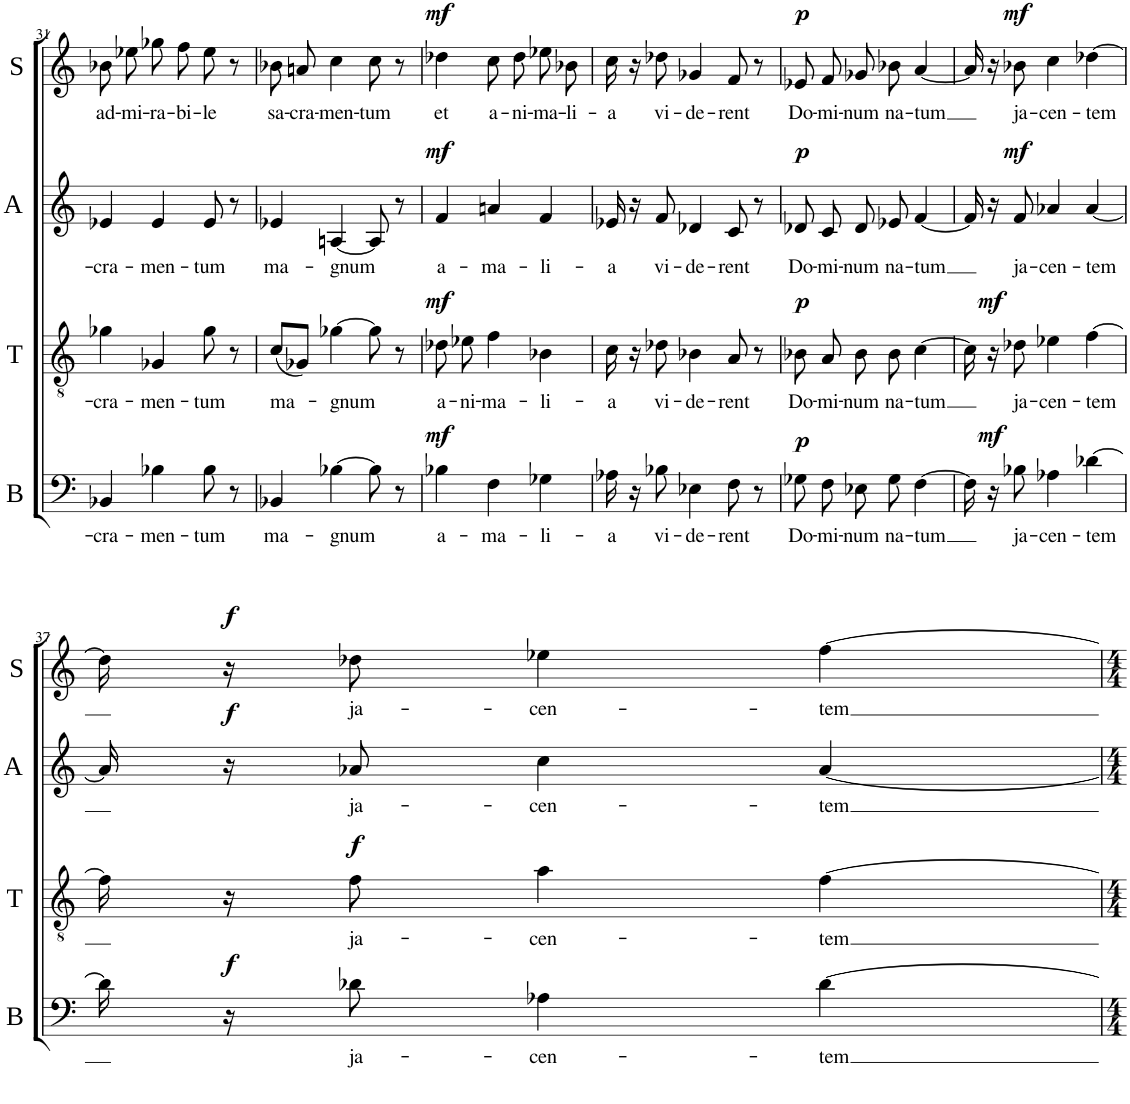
**kern	**text	**dynam	**kern	**text	**dynam	**kern	**text	**dynam	**kern	**text	**dynam
*part4	*part4	*part4	*part3	*part3	*part3	*part2	*part2	*part2	*part1	*part1	*part1
*staff4	*staff4	*staff4	*staff3	*staff3	*staff3	*staff2	*staff2	*staff2	*staff1	*staff1	*staff1
*I"Bass	*	*	*I"Tenor	*	*	*I"Alto	*	*	*I"Soprano	*	*
*I'B	*	*	*I'T	*	*	*I'A	*	*	*I'S	*	*
!!LO:PB:g=z
*clefF4	*	*	*clefGv2	*	*	*clefG2	*	*	*clefG2	*	*
*k[]	*	*	*k[]	*	*	*k[]	*	*	*k[]	*	*
*M3/4	*	*	*M3/4	*	*	*M3/4	*	*	*M3/4	*	*
=31	=31	=31	=31	=31	=31	=31	=31	=31	=31	=31	=31
!	!LO:LY:b	!	!	!LO:LY:b	!	!	!LO:LY:b	!	!	!LO:LY:b	!
4BB-X/	-cra-	.	4g-X\	-cra-	.	4e-X/	-cra-	.	8b-X\L	ad-	.
!	!	!	!	!	!	!	!	!	!	!LO:LY:b	!
.	.	.	.	.	.	.	.	.	8ee-X\J	-mi-	.
!	!LO:LY:b	!	!	!LO:LY:b	!	!	!LO:LY:b	!	!	!LO:LY:b	!
4B-X\	-men-	.	4G-X/	-men-	.	4e-/	-men-	.	8gg-X\L	-ra-	.
!	!	!	!	!	!	!	!	!	!	!LO:LY:b	!
.	.	.	.	.	.	.	.	.	8ff\J	-bi-	.
!	!LO:LY:b	!	!	!LO:LY:b	!	!	!LO:LY:b	!	!	!LO:LY:b	!
8B-\	-tum	.	8g-\	-tum	.	8e-/	-tum	.	8ee-\	-le	.
8r	.	.	8r	.	.	8r	.	.	8r	.	.
=32	=32	=32	=32	=32	=32	=32	=32	=32	=32	=32	=32
!	!LO:LY:b	!	!	!LO:LY:b	!	!	!LO:LY:b	!	!	!LO:LY:b	!
4BB-X/	ma-	.	(8c/L	ma-	.	4e-X/	ma-	.	8b-X/L	sa-	.
!	!	!	!	!	!	!	!	!	!	!LO:LY:b	!
.	.	.	8G-X/J)	.	.	.	.	.	8an/J	-cra-	.
!	!LO:LY:b	!	!	!LO:LY:b	!	!	!LO:LY:b	!	!	!LO:LY:b	!
[4B-X\	-gnum	.	[4g-X\	-gnum	.	[4An/	-gnum	.	4cc\	-men-	.
!	!	!	!	!	!	!	!	!	!	!LO:LY:b	!
8B-\]	.	.	8g-\]	.	.	8A/]	.	.	8cc\	-tum	.
8r	.	.	8r	.	.	8r	.	.	8r	.	.
=33	=33	=33	=33	=33	=33	=33	=33	=33	=33	=33	=33
!	!LO:LY:b	!LO:DY:a	!	!LO:LY:b	!LO:DY:a	!	!LO:LY:b	!LO:DY:a	!	!LO:LY:b	!LO:DY:a
4B-X\	a-	mf	8d-X\	a-	mf	4f/	a-	mf	4dd-X\	et	mf
!	!	!	!	!LO:LY:b	!	!	!	!	!	!	!
.	.	.	8e-X\	-ni-	.	.	.	.	.	.	.
!	!LO:LY:b	!	!	!LO:LY:b	!	!	!LO:LY:b	!	!	!LO:LY:b	!
4F\	-ma-	.	4f\	-ma-	.	4an/	-ma-	.	8cc\L	a-	.
!	!	!	!	!	!	!	!	!	!	!LO:LY:b	!
.	.	.	.	.	.	.	.	.	8dd-\J	-ni-	.
!	!LO:LY:b	!	!	!LO:LY:b	!	!	!LO:LY:b	!	!	!LO:LY:b	!
4G-X\	-li-	.	4B-X\	-li-	.	4f/	-li-	.	8ee-X\L	-ma-	.
!	!	!	!	!	!	!	!	!	!	!LO:LY:b	!
.	.	.	.	.	.	.	.	.	8b-X\J	-li-	.
=34	=34	=34	=34	=34	=34	=34	=34	=34	=34	=34	=34
!	!LO:LY:b	!	!	!LO:LY:b	!	!	!LO:LY:b	!	!	!LO:LY:b	!
16A-X\	-a	.	16c\	-a	.	16e-X/	-a	.	16cc\	-a	.
16r	.	.	16r	.	.	16r	.	.	16r	.	.
!	!LO:LY:b	!	!	!LO:LY:b	!	!	!LO:LY:b	!	!	!LO:LY:b	!
8B-X\	vi-	.	8d-X\	vi-	.	8f/	vi-	.	8dd-X\	vi-	.
!	!LO:LY:b	!	!	!LO:LY:b	!	!	!LO:LY:b	!	!	!LO:LY:b	!
4E-X\	-de-	.	4B-X\	-de-	.	4d-X/	-de-	.	4g-X/	-de-	.
!	!LO:LY:b	!	!	!LO:LY:b	!	!	!LO:LY:b	!	!	!LO:LY:b	!
8F\	-rent	.	8A/	-rent	.	8c/	-rent	.	8f/	-rent	.
8r	.	.	8r	.	.	8r	.	.	8r	.	.
=35	=35	=35	=35	=35	=35	=35	=35	=35	=35	=35	=35
!	!LO:LY:b	!LO:DY:a	!	!LO:LY:b	!LO:DY:a	!	!LO:LY:b	!LO:DY:a	!	!LO:LY:b	!LO:DY:a
8G-X\L	Do-	p	8B-X\	Do-	p	8d-X/L	Do-	p	8e-X/L	Do-	p
!	!LO:LY:b	!	!	!LO:LY:b	!	!	!LO:LY:b	!	!	!LO:LY:b	!
8F\J	-mi-	.	8A/	-mi-	.	8c/J	-mi-	.	8f/J	-mi-	.
!	!LO:LY:b	!	!	!LO:LY:b	!	!	!LO:LY:b	!	!	!LO:LY:b	!
8E-X\L	-num	.	8B-\	-num	.	8d-/L	-num	.	8g-X/L	-num	.
!	!LO:LY:b	!	!	!LO:LY:b	!	!	!LO:LY:b	!	!	!LO:LY:b	!
8G-\J	na-	.	8B-\	na-	.	8e-X/J	na-	.	8b-X/J	na-	.
!	!LO:LY:b	!	!	!LO:LY:b	!	!	!LO:LY:b	!	!	!LO:LY:b	!
[4F\	-tum	.	[4c\	-tum	.	[4f/	-tum	.	[4a/	-tum	.
=36	=36	=36	=36	=36	=36	=36	=36	=36	=36	=36	=36
16F\]	.	.	16c\]	.	.	16f/]	.	.	16a/]	.	.
!	!	!LO:DY:a	!	!	!LO:DY:a	!	!	!	!	!	!
16r	.	mf	16r	.	mf	16r	.	.	16r	.	.
!	!LO:LY:b	!	!	!LO:LY:b	!	!	!LO:LY:b	!LO:DY:a	!	!LO:LY:b	!LO:DY:a
8B-X\	ja-	.	8d-X\	ja-	.	8f/	ja-	mf	8b-X\	ja-	mf
!	!LO:LY:b	!	!	!LO:LY:b	!	!	!LO:LY:b	!	!	!LO:LY:b	!
4A-X\	-cen-	.	4e-X\	-cen-	.	4a-X/	-cen-	.	4cc\	-cen-	.
!	!LO:LY:b	!	!	!LO:LY:b	!	!	!LO:LY:b	!	!	!LO:LY:b	!
[4d-X\	-tem	.	[4f\	-tem	.	[4a-/	-tem	.	[4dd-X\	-tem	.
!!LO:LB:g=z
=37	=37	=37	=37	=37	=37	=37	=37	=37	=37	=37	=37
16d-\]	.	.	16f\]	.	.	16a-/]	.	.	16dd-\]	.	.
!	!	!LO:DY:a	!	!	!	!	!	!LO:DY:a	!	!	!LO:DY:a
16r	.	f	16r	.	.	16r	.	f	16r	.	f
!	!LO:LY:b	!	!	!LO:LY:b	!LO:DY:a	!	!LO:LY:b	!	!	!LO:LY:b	!
8d-X\	ja-	.	8f\	ja-	f	8a-X/	ja-	.	8dd-X\	ja-	.
!	!LO:LY:b	!	!	!LO:LY:b	!	!	!LO:LY:b	!	!	!LO:LY:b	!
4A-X\	-cen-	.	4a\	-cen-	.	4cc\	-cen-	.	4ee-X\	-cen-	.
!	!LO:LY:b	!	!	!LO:LY:b	!	!	!LO:LY:b	!	!	!LO:LY:b	!
[4d-\	-tem	.	[4f\	-tem	.	[4a-/	-tem	.	[4ff\	-tem	.
=	=	=	=	=	=	=	=	=	=	=	=
*-	*-	*-	*-	*-	*-	*-	*-	*-	*-	*-	*-
